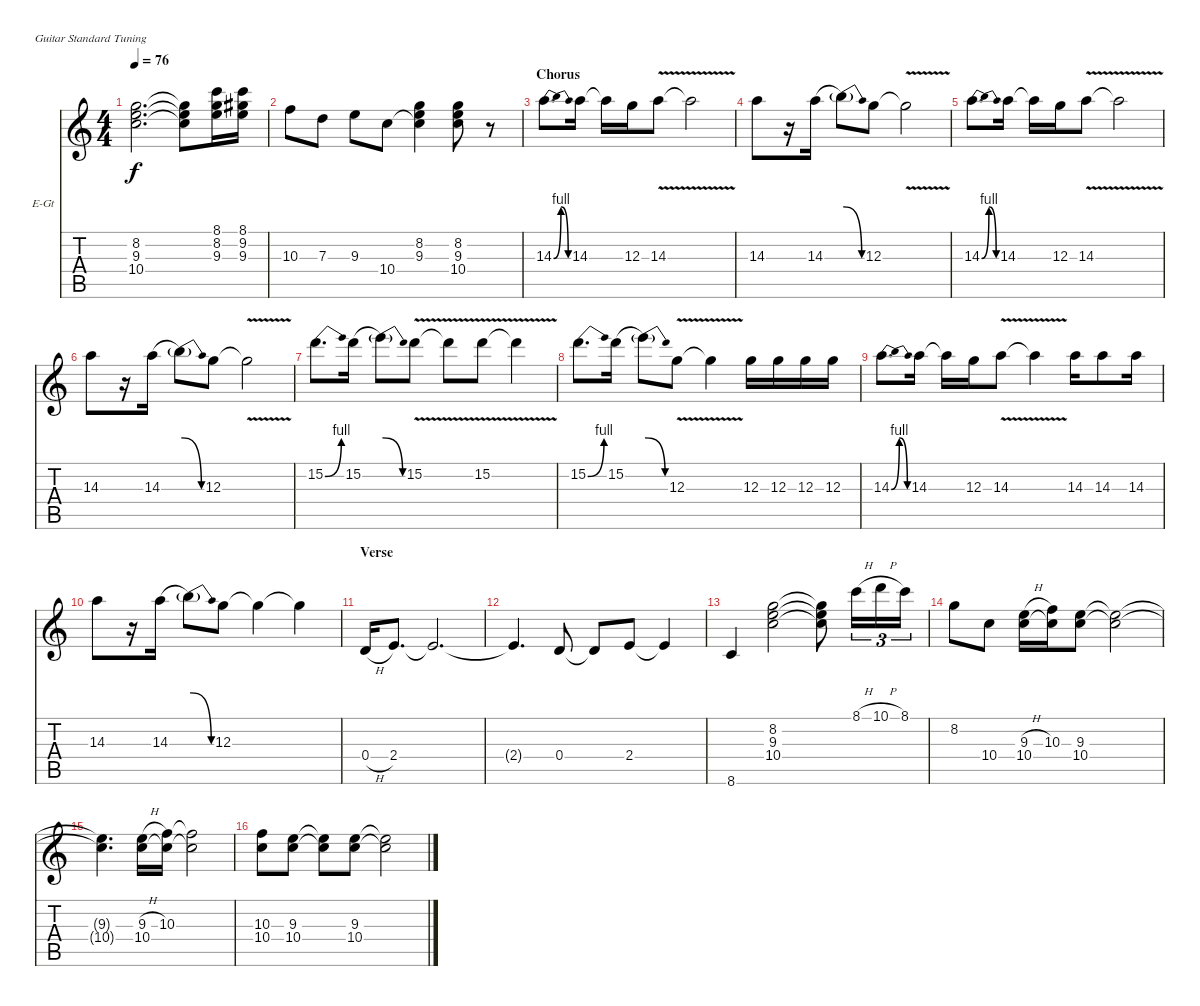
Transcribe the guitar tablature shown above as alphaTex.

\defaultSystemsLayout 4
\bracketExtendMode nobrackets
\firstSystemTrackNameOrientation horizontal
\otherSystemsTrackNameOrientation horizontal
\track ("Mike McCready (Drive)" "E-Gt") {instrument overdrivenguitar}
\staff {score tabs}
\tuning (E4 B3 G3 D3 A2 E2)
\ts (4 4)
\tempo 76
\clef g2
\ks c
(8.2 9.3 10.4).2{d dy f} (8.2{t} 9.3{t} 10.4{t}).8 (8.1 8.2 9.3).16 (8.1 9.2 9.3).16 |
10.3.8 7.3.8 9.3.8 10.4.8 (8.2 9.3 10.4{t}).4 (8.2 9.3 10.4).8 r.8 |
\section ("" "Chorus")
14.3{be (bendrelease 0 0 30 4 30 4 60 0)}.8{d} 14.3.16 14.3{t}.16 12.3.16 14.3{v}.8 14.3{v t}.2 |
14.3.8 r.16 14.3{be (hold 0 0 60 0)}.16 14.3{be (release 0 4 60 0) t}.8 12.3.8 12.3{v t}.2 |
14.3{be (bendrelease 0 0 30 4 30 4 60 0)}.8{d} 14.3.16 14.3{t}.16 12.3.16 14.3{v}.8 14.3{v t}.2 |
14.3.8 r.16 14.3{be (hold 0 0 60 0)}.16 14.3{be (release 0 4 60 0) t}.8 12.3.8 12.3{v t}.2 |
15.2{be (bend 0 0 60 4)}.8{d} 15.2{be (hold 0 0 60 0)}.16 15.2{be (release 0 4 60 0) t}.8 15.2{v}.8 15.2{v t}.8 15.2{v}.8 15.2{v t}.4 |
15.2{be (bend 0 0 60 4)}.8{d} 15.2{be (hold 0 0 60 0)}.16 15.2{be (release 0 4 60 0) t}.8 12.3{v}.8 12.3{v t}.4 12.3.16 12.3.16 12.3.16 12.3.16 |
14.3{be (bendrelease 0 0 30 4 30 4 60 0)}.8{d} 14.3.16 14.3{t}.16 12.3.16 14.3{v}.8 14.3{v t}.4 14.3.16 14.3.8 14.3.16 |
14.3.8 r.16 14.3{be (hold 0 0 60 0)}.16 14.3{be (release 0 4 60 0) t}.8 12.3.8 12.3{t}.4 12.3{t}.4 |
\section ("" "Verse")
0.4{h}.16 2.4.8{d} 2.4{t}.2{d} |
2.4{t}.4{d} 0.4.8 0.4{t}.8 2.4.8 2.4{t}.4 |
8.6.4 (8.2 9.3 10.4).2 (8.2{t} 9.3{t} 10.4{t}).8 8.1{h}.16{tu (3 2)} 10.1{h}.16{tu (3 2)} 8.1.16{tu (3 2)} |
8.2.8 10.4.8 (9.3{h} 10.4).16 (10.3 10.4{t}).16 (9.3 10.4).8 (9.3{t} 10.4{t}).2 |
(9.3{t} 10.4{t}).4{d} (9.3{h} 10.4).16 (10.3 10.4{t}).16 (10.3{t} 10.4{t}).2 |
(10.3 10.4).8 (9.3 10.4).8 (9.3{t} 10.4{t}).8 (9.3 10.4).8 (9.3{t} 10.4{t}).2
